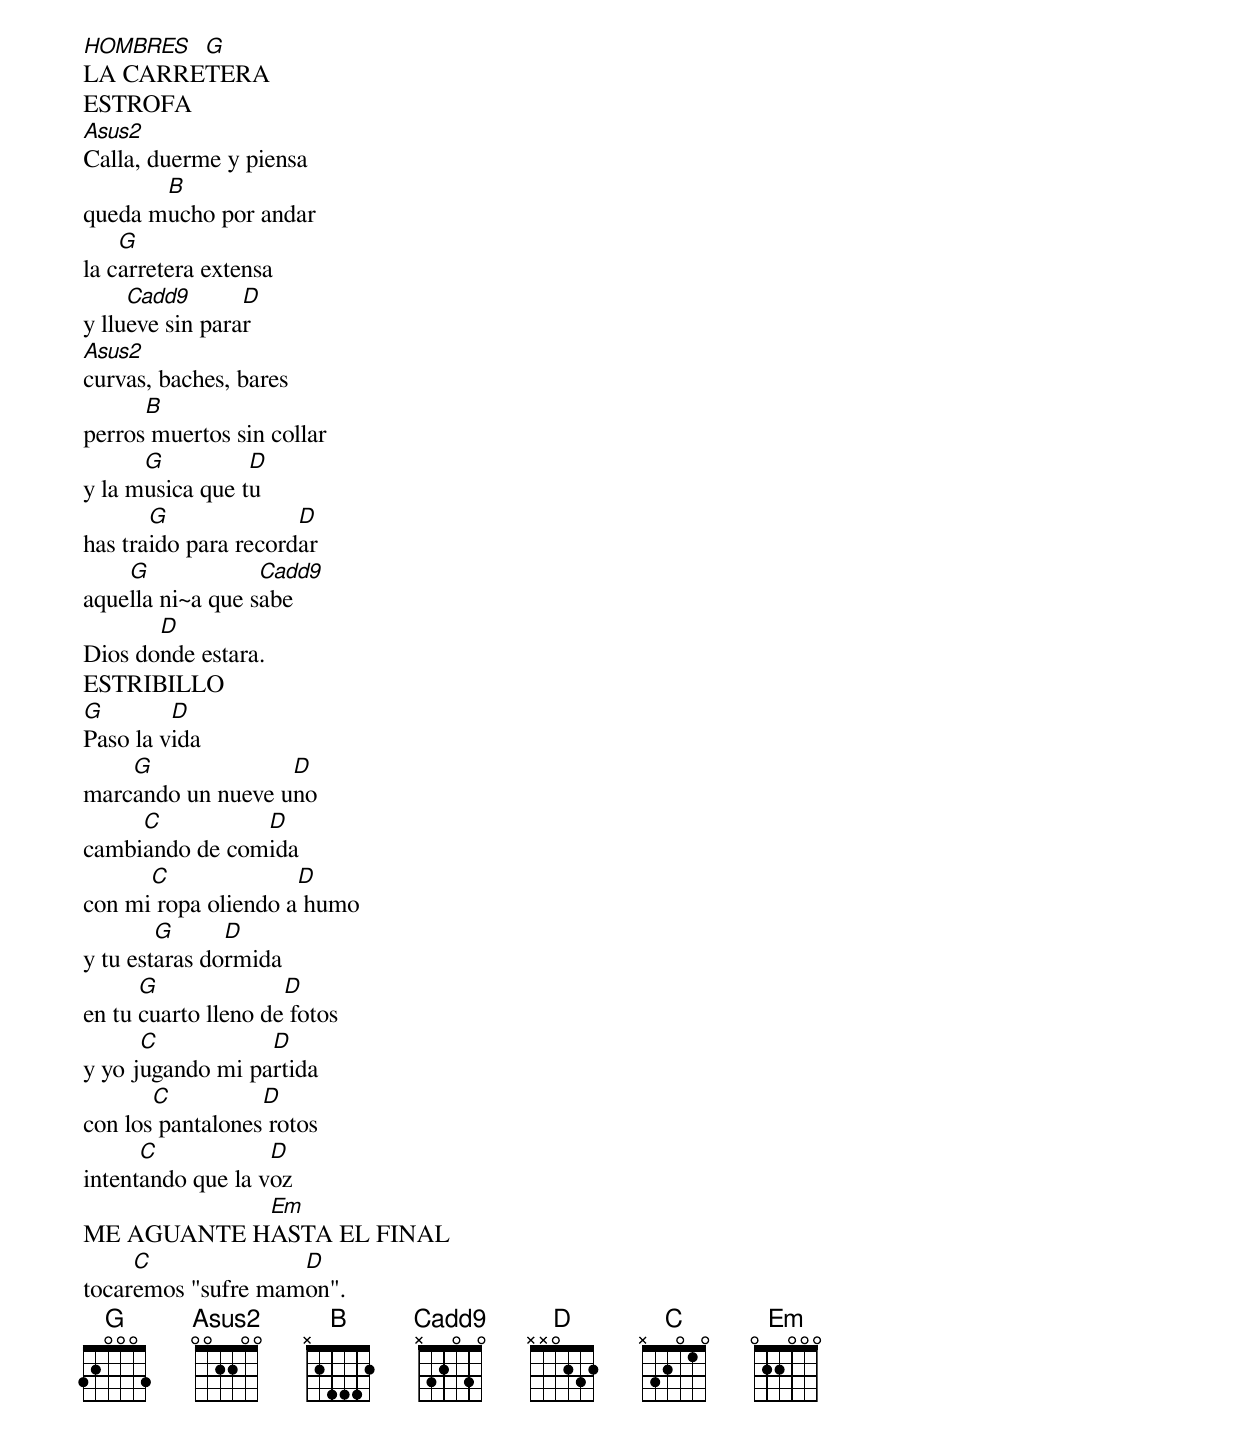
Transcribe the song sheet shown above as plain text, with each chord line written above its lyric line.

HOMBRES G
LA CARRETERA
ESTROFA
Asus2
Calla, duerme y piensa
       B
queda mucho por andar
    G
la carretera extensa
     Cadd9       D
y llueve sin parar
Asus2
curvas, baches, bares
      B
perros muertos sin collar
      G          D
y la musica que tu
       G              D
has traido para recordar
    G             Cadd9
aquella ni~a que sabe
       D
Dios donde estara.
ESTRIBILLO
G        D
Paso la vida
    G              D
marcando un nueve uno
     C          D
cambiando de comida
      C              D
con mi ropa oliendo a humo
        G      D
y tu estaras dormida
      G              D
en tu cuarto lleno de fotos
      C           D
y yo jugando mi partida
       C          D
con los pantalones rotos
      C            D
intentando que la voz
            Em
ME AGUANTE HASTA EL FINAL
     C              D
tocaremos "sufre mamon".
